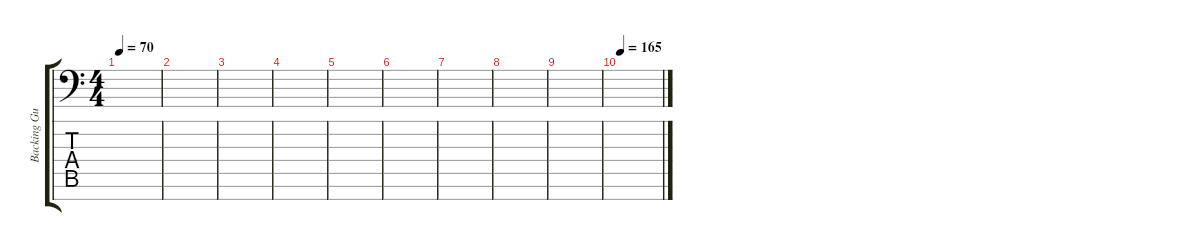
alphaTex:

\track ("Backing Guitar I" "Backing Gu") {instrument overdrivenguitar}
\staff {score tabs}
\tuning (E4 B3 G3 D3 A2 D2 C-1) {hide}
\ts (4 4)
\tempo 70
\clef f4
\ks c
|
|
|
|
|
|
|
|
|
\tempo 165
